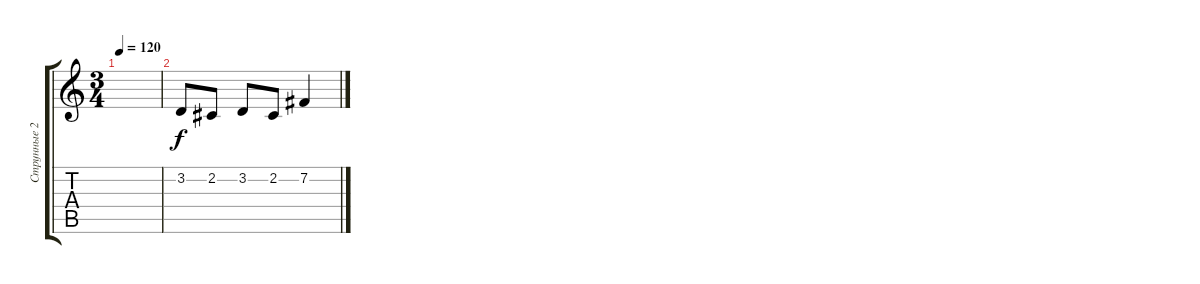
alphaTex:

\track ("Струнные 2" "Струнные 2") {instrument pizzicatostrings}
\staff {score tabs}
\tuning (E4 B3 G3 D3 A2 E2) {hide}
\ts (3 4)
\tempo 120
\clef g2
\ks c
|
3.2.8 2.2.8 3.2.8 2.2.8 7.2.4
